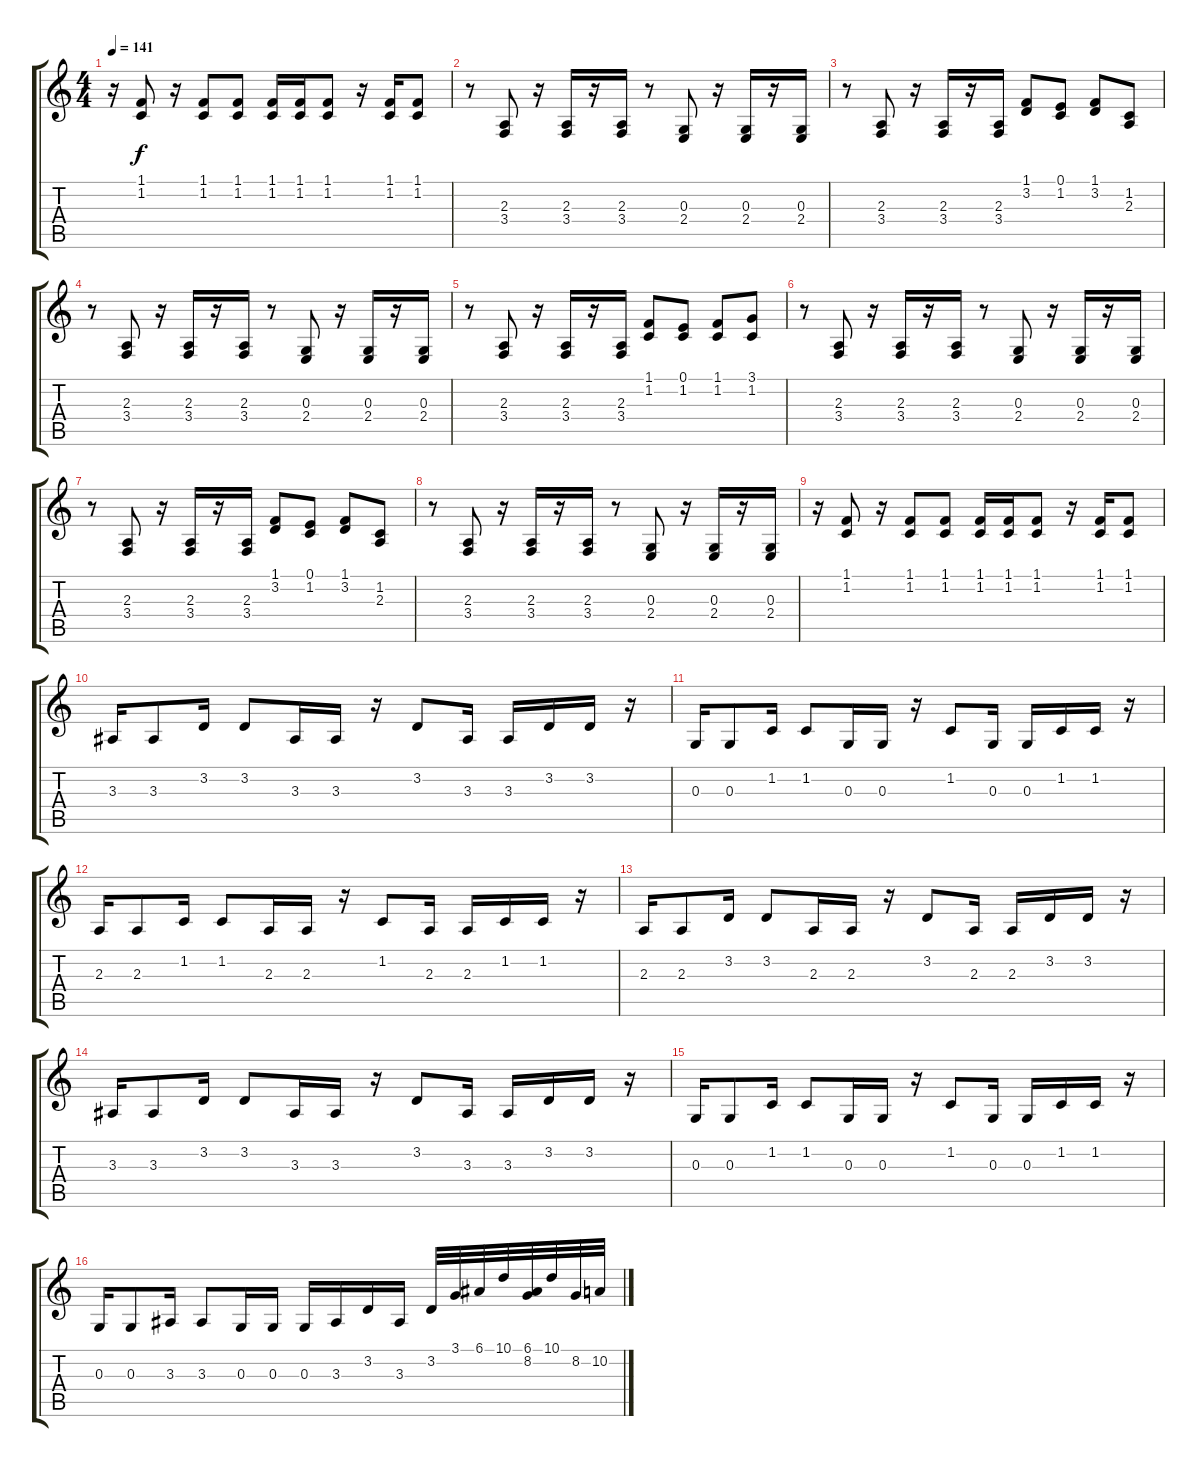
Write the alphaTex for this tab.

\track "" {instrument synthbrass1}
\staff {score tabs}
\tuning (E4 B3 G3 D3 A2 E2) {hide}
\ts (4 4)
\tempo 141
\clef g2
\ks c
r.16{dy f} (1.1 1.2).8 r.16 (1.1 1.2).8 (1.1 1.2).8 (1.1 1.2).16 (1.1 1.2).16 (1.1 1.2).8 r.16 (1.1 1.2).16 (1.1 1.2).8 |
r.8 (2.3 3.4).8 r.16 (2.3 3.4).16 r.16 (2.3 3.4).16 r.8 (0.3 2.4).8 r.16 (0.3 2.4).16 r.16 (0.3 2.4).16 |
r.8 (2.3 3.4).8 r.16 (2.3 3.4).16 r.16 (2.3 3.4).16 (1.1 3.2).8 (0.1 1.2).8 (1.1 3.2).8 (1.2 2.3).8 |
r.8 (2.3 3.4).8 r.16 (2.3 3.4).16 r.16 (2.3 3.4).16 r.8 (0.3 2.4).8 r.16 (0.3 2.4).16 r.16 (0.3 2.4).16 |
r.8 (2.3 3.4).8 r.16 (2.3 3.4).16 r.16 (2.3 3.4).16 (1.1 1.2).8 (0.1 1.2).8 (1.1 1.2).8 (3.1 1.2).8 |
r.8 (2.3 3.4).8 r.16 (2.3 3.4).16 r.16 (2.3 3.4).16 r.8 (0.3 2.4).8 r.16 (0.3 2.4).16 r.16 (0.3 2.4).16 |
r.8 (2.3 3.4).8 r.16 (2.3 3.4).16 r.16 (2.3 3.4).16 (1.1 3.2).8 (0.1 1.2).8 (1.1 3.2).8 (1.2 2.3).8 |
r.8 (2.3 3.4).8 r.16 (2.3 3.4).16 r.16 (2.3 3.4).16 r.8 (0.3 2.4).8 r.16 (0.3 2.4).16 r.16 (0.3 2.4).16 |
r.16 (1.1 1.2).8 r.16 (1.1 1.2).8 (1.1 1.2).8 (1.1 1.2).16 (1.1 1.2).16 (1.1 1.2).8 r.16 (1.1 1.2).16 (1.1 1.2).8 |
3.3.16 3.3.8 3.2.16 3.2.8 3.3.16 3.3.16 r.16 3.2.8 3.3.16 3.3.16 3.2.16 3.2.16 r.16 |
0.3.16 0.3.8 1.2.16 1.2.8 0.3.16 0.3.16 r.16 1.2.8 0.3.16 0.3.16 1.2.16 1.2.16 r.16 |
2.3.16 2.3.8 1.2.16 1.2.8 2.3.16 2.3.16 r.16 1.2.8 2.3.16 2.3.16 1.2.16 1.2.16 r.16 |
2.3.16 2.3.8 3.2.16 3.2.8 2.3.16 2.3.16 r.16 3.2.8 2.3.16 2.3.16 3.2.16 3.2.16 r.16 |
3.3.16 3.3.8 3.2.16 3.2.8 3.3.16 3.3.16 r.16 3.2.8 3.3.16 3.3.16 3.2.16 3.2.16 r.16 |
0.3.16 0.3.8 1.2.16 1.2.8 0.3.16 0.3.16 r.16 1.2.8 0.3.16 0.3.16 1.2.16 1.2.16 r.16 |
0.3.16 0.3.8 3.3.16 3.3.8 0.3.16 0.3.16 0.3.16 3.3.16 3.2.16 3.3.16 3.2.32 3.1.32 6.1.32 10.1.32 (6.1 8.2).32 10.1.32 8.2.32 10.2.32
